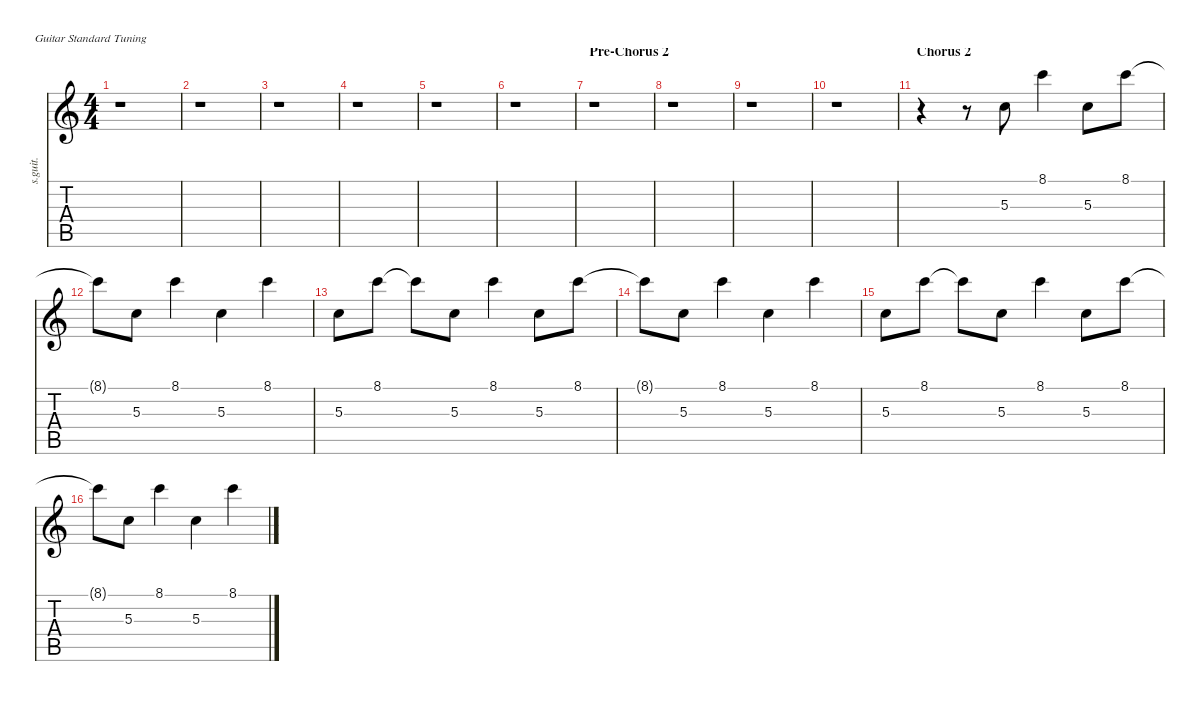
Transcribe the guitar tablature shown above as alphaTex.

\defaultSystemsLayout 4
\hideDynamics
\bracketExtendMode nobrackets
\track ("Studio" "s.guit.") {instrument lead2sawtooth}
\staff {score tabs}
\tuning (E4 B3 G3 D3 A2 E2)
\displaytranspose 12
\ts (4 4)
\tempo (149 hide)
\clef g2
\ks c
r.1{dy f} |
r.1 |
r.1 |
r.1 |
r.1 |
r.1 |
\section ("" "Pre-Chorus 2")
r.1 |
r.1 |
r.1 |
r.1 |
\section ("" "Chorus 2")
r.4 r.8 5.3.8{lyrics (0 "") lyrics (1 "") lyrics (2 "") lyrics (3 "") lyrics (4 "")} 8.1.4{lyrics (0 "") lyrics (1 "") lyrics (2 "") lyrics (3 "") lyrics (4 "")} 5.3.8{lyrics (0 "") lyrics (1 "") lyrics (2 "") lyrics (3 "") lyrics (4 "")} 8.1.8{lyrics (0 "") lyrics (1 "") lyrics (2 "") lyrics (3 "") lyrics (4 "")} |
8.1{t}.8{lyrics (0 "") lyrics (1 "") lyrics (2 "") lyrics (3 "") lyrics (4 "")} 5.3.8{lyrics (0 "") lyrics (1 "") lyrics (2 "") lyrics (3 "") lyrics (4 "")} 8.1.4{lyrics (0 "") lyrics (1 "") lyrics (2 "") lyrics (3 "") lyrics (4 "")} 5.3.4{lyrics (0 "") lyrics (1 "") lyrics (2 "") lyrics (3 "") lyrics (4 "")} 8.1.4{lyrics (0 "") lyrics (1 "") lyrics (2 "") lyrics (3 "") lyrics (4 "")} |
5.3.8{lyrics (0 "") lyrics (1 "") lyrics (2 "") lyrics (3 "") lyrics (4 "")} 8.1.8{lyrics (0 "") lyrics (1 "") lyrics (2 "") lyrics (3 "") lyrics (4 "")} 8.1{t}.8{lyrics (0 "") lyrics (1 "") lyrics (2 "") lyrics (3 "") lyrics (4 "")} 5.3.8{lyrics (0 "") lyrics (1 "") lyrics (2 "") lyrics (3 "") lyrics (4 "")} 8.1.4{lyrics (0 "") lyrics (1 "") lyrics (2 "") lyrics (3 "") lyrics (4 "")} 5.3.8{lyrics (0 "") lyrics (1 "") lyrics (2 "") lyrics (3 "") lyrics (4 "")} 8.1.8{lyrics (0 "") lyrics (1 "") lyrics (2 "") lyrics (3 "") lyrics (4 "")} |
8.1{t}.8{lyrics (0 "") lyrics (1 "") lyrics (2 "") lyrics (3 "") lyrics (4 "")} 5.3.8{lyrics (0 "") lyrics (1 "") lyrics (2 "") lyrics (3 "") lyrics (4 "")} 8.1.4{lyrics (0 "") lyrics (1 "") lyrics (2 "") lyrics (3 "") lyrics (4 "")} 5.3.4{lyrics (0 "") lyrics (1 "") lyrics (2 "") lyrics (3 "") lyrics (4 "")} 8.1.4{lyrics (0 "") lyrics (1 "") lyrics (2 "") lyrics (3 "") lyrics (4 "")} |
5.3.8{lyrics (0 "") lyrics (1 "") lyrics (2 "") lyrics (3 "") lyrics (4 "")} 8.1.8{lyrics (0 "") lyrics (1 "") lyrics (2 "") lyrics (3 "") lyrics (4 "")} 8.1{t}.8{lyrics (0 "") lyrics (1 "") lyrics (2 "") lyrics (3 "") lyrics (4 "")} 5.3.8{lyrics (0 "") lyrics (1 "") lyrics (2 "") lyrics (3 "") lyrics (4 "")} 8.1.4{lyrics (0 "") lyrics (1 "") lyrics (2 "") lyrics (3 "") lyrics (4 "")} 5.3.8{lyrics (0 "") lyrics (1 "") lyrics (2 "") lyrics (3 "") lyrics (4 "")} 8.1.8{lyrics (0 "") lyrics (1 "") lyrics (2 "") lyrics (3 "") lyrics (4 "")} |
8.1{t}.8{lyrics (0 "") lyrics (1 "") lyrics (2 "") lyrics (3 "") lyrics (4 "")} 5.3.8{lyrics (0 "") lyrics (1 "") lyrics (2 "") lyrics (3 "") lyrics (4 "")} 8.1.4{lyrics (0 "") lyrics (1 "") lyrics (2 "") lyrics (3 "") lyrics (4 "")} 5.3.4{lyrics (0 "") lyrics (1 "") lyrics (2 "") lyrics (3 "") lyrics (4 "")} 8.1.4{lyrics (0 "") lyrics (1 "") lyrics (2 "") lyrics (3 "") lyrics (4 "")}
